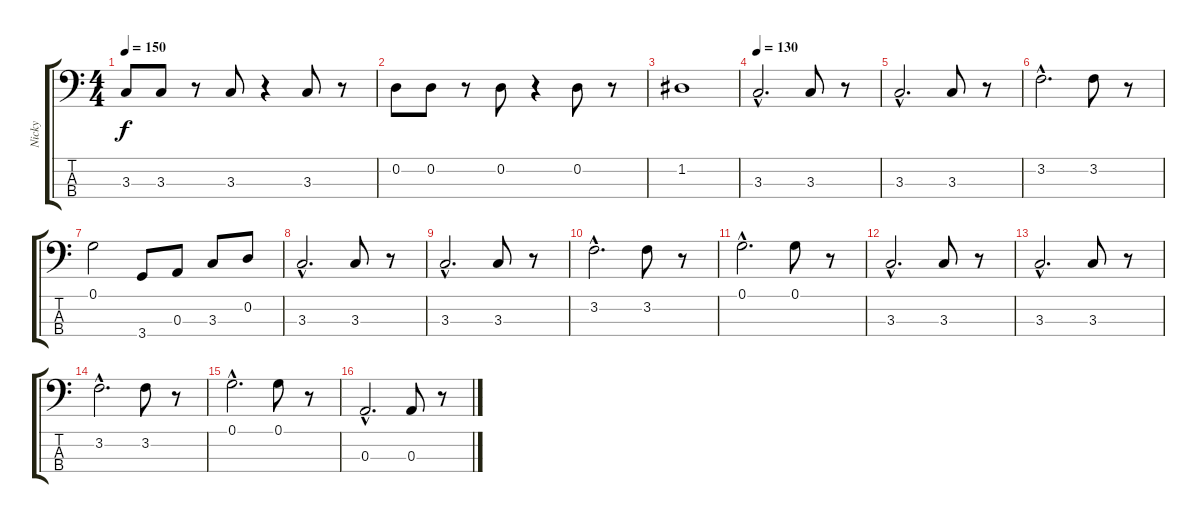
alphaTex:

\track ("Nicky" "Nicky") {instrument electricbassfinger}
\staff {score tabs}
\tuning (G2 D2 A1 E1) {hide}
\ts (4 4)
\tempo 150
\clef f4
\ks c
3.3.8{dy f} 3.3.8 r.8 3.3.8 r.4 3.3.8 r.8 |
0.2.8 0.2.8 r.8 0.2.8 r.4 0.2.8 r.8 |
1.2.1 |
\tempo 130
3.3{hac}.2{d} 3.3.8 r.8 |
3.3{hac}.2{d} 3.3.8 r.8 |
3.2{hac}.2{d} 3.2.8 r.8 |
0.1.2 3.4.8 0.3.8 3.3.8 0.2.8 |
3.3{hac}.2{d} 3.3.8 r.8 |
3.3{hac}.2{d} 3.3.8 r.8 |
3.2{hac}.2{d} 3.2.8 r.8 |
0.1{hac}.2{d} 0.1.8 r.8 |
3.3{hac}.2{d} 3.3.8 r.8 |
3.3{hac}.2{d} 3.3.8 r.8 |
3.2{hac}.2{d} 3.2.8 r.8 |
0.1{hac}.2{d} 0.1.8 r.8 |
0.3{hac}.2{d} 0.3.8 r.8
